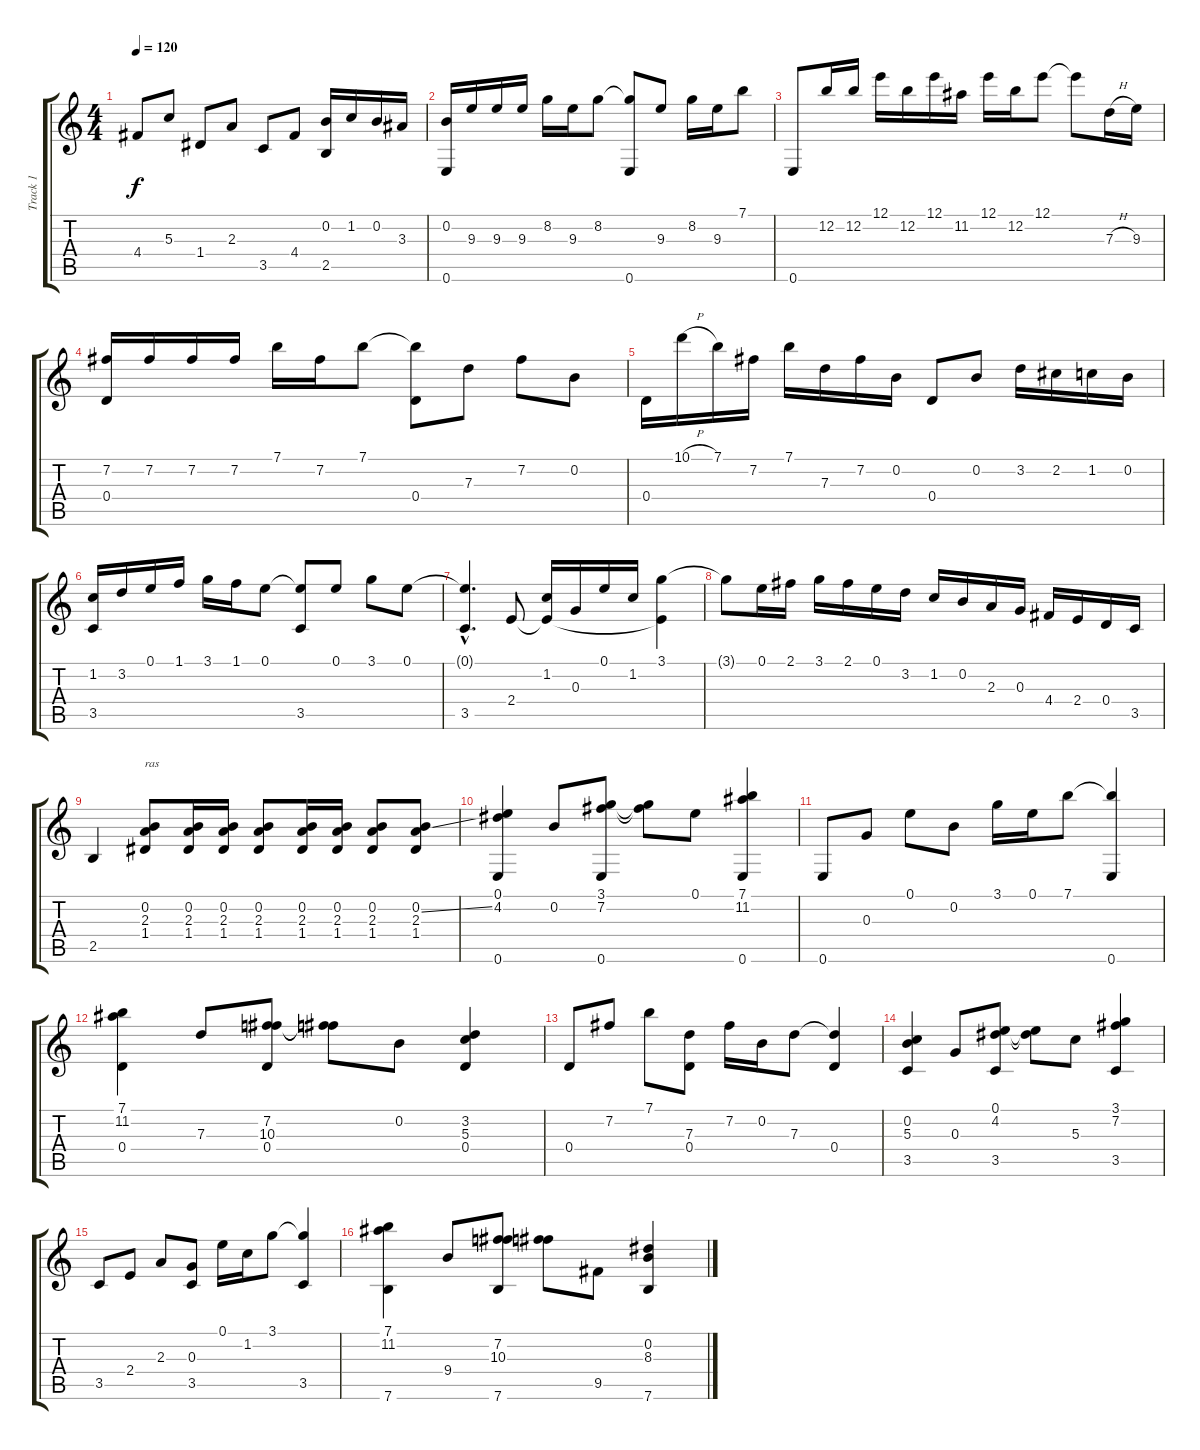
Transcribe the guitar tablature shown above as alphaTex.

\track ("Track 1" "Track 1") {instrument acousticguitarnylon}
\staff {score tabs}
\tuning (E4 B3 G3 D3 A2 E2) {hide}
\ts (4 4)
\tempo 120
\clef g2
\ks c
4.4.8{dy f} 5.3.8 1.4.8 2.3.8 3.5.8 4.4.8 (0.2 2.5).16 1.2.16 0.2.16 3.3.16 |
(0.2 0.6).16 9.3.16 9.3.16 9.3.16 8.2.16 9.3.16 8.2.8 (8.2{t} 0.6).8 9.3.8 8.2.16 9.3.16 7.1.8 |
0.6.8 12.2.16 12.2.16 12.1.16 12.2.16 12.1.16 11.2.16 12.1.16 12.2.16 12.1.8 12.1{t}.8 7.3{h}.16 9.3.16 |
(7.2 0.4).16 7.2.16 7.2.16 7.2.16 7.1.16 7.2.16 7.1.8 (7.1{t} 0.4).8 7.3.8 7.2.8 0.2.8 |
0.4.16 10.1{h}.16 7.1.16 7.2.16 7.1.16 7.3.16 7.2.16 0.2.16 0.4.8 0.2.8 3.2.16 2.2.16 1.2.16 0.2.16 |
(1.2 3.5).16 3.2.16 0.1.16 1.1.16 3.1.16 1.1.16 0.1.8 (0.1{t} 3.5).8 0.1.8 3.1.8 0.1.8 |
(0.1{hac t} 3.5{hac}).4{d} 2.4.8 (1.2 2.4{t}).16 0.3.16 0.1.16 1.2.16 (3.1 2.4{t}).4 |
3.1{t}.8 0.1.16 2.1.16 3.1.16 2.1.16 0.1.16 3.2.16 1.2.16 0.2.16 2.3.16 0.3.16 4.4.16 2.4.16 0.4.16 3.5.16 |
2.5.4 (0.2 2.3 1.4).8{txt "ras"} (0.2 2.3 1.4).16 (0.2 2.3 1.4).16 (0.2 2.3 1.4).8 (0.2 2.3 1.4).16 (0.2 2.3 1.4).16 (0.2 2.3 1.4).8 (0.2{ss} 2.3 1.4).8 |
(0.1 4.2 0.6).4 0.2.8 (3.1 7.2 0.6).8 (3.1{t} 7.2{t}).8 0.1.8 (7.1 11.2 0.6).4 |
0.6.8 0.3.8 0.1.8 0.2.8 3.1.16 0.1.16 7.1.8 (7.1{t} 0.6).4 |
(7.1 11.2 0.4).4 7.3.8 (7.2 10.3 0.4).8 (7.2{t} 10.3{t}).8 0.2.8 (3.2 5.3 0.4).4 |
0.4.8 7.2.8 7.1.8 (7.3 0.4).8 7.2.16 0.2.16 7.3.8 (7.3{t} 0.4).4 |
(0.2 5.3 3.5).4 0.3.8 (0.1 4.2 3.5).8 (0.1{t} 4.2{t}).8 5.3.8 (3.1 7.2 3.5).4 |
3.5.8 2.4.8 2.3.8 (0.3 3.5).8 0.1.16 1.2.16 3.1.8 (3.1{t} 3.5).4 |
(7.1 11.2 7.6).4 9.4.8 (7.2 10.3 7.6).8 (7.2{t} 10.3{t}).8 9.5.8 (0.2 8.3 7.6).4
